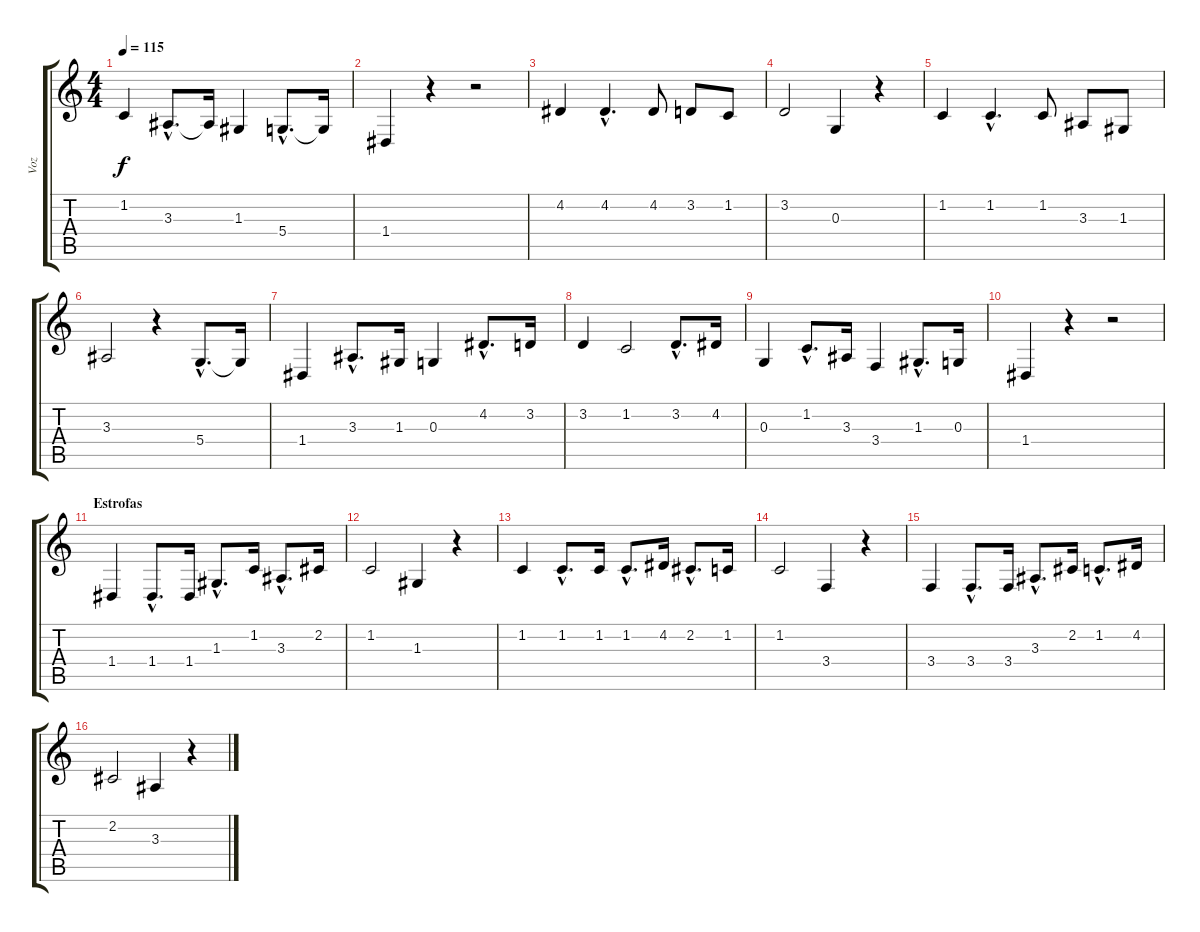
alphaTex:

\track ("Voz" "Voz") {instrument choiraahs}
\staff {score tabs}
\tuning (E4 B3 G3 D3 A2 E2) {hide}
\ts (4 4)
\tempo 115
\clef g2
\ks c
1.2.4{dy f} 3.3{hac}.8{d} 3.3{t}.16 1.3.4 5.4{hac}.8{d} 5.4{t}.16 |
1.4.4 r.4 r.2 |
4.2.4 4.2{hac}.4{d} 4.2.8 3.2.8 1.2.8 |
3.2.2 0.3.4 r.4 |
1.2.4 1.2{hac}.4{d} 1.2.8 3.3.8 1.3.8 |
3.3.2 r.4 5.4{hac}.8{d} 5.4{t}.16 |
1.4.4 3.3{hac}.8{d} 1.3.16 0.3.4 4.2{hac}.8{d} 3.2.16 |
3.2.4 1.2.2 3.2{hac}.8{d} 4.2.16 |
0.3.4 1.2{hac}.8{d} 3.3.16 3.4.4 1.3{hac}.8{d} 0.3.16 |
1.4.4 r.4 r.2 |
\section ("" "Estrofas")
1.4.4 1.4{hac}.8{d} 1.4.16 1.3{hac}.8{d} 1.2.16 3.3{hac}.8{d} 2.2.16 |
1.2.2 1.3.4 r.4 |
1.2.4 1.2{hac}.8{d} 1.2.16 1.2{hac}.8{d} 4.2.16 2.2{hac}.8{d} 1.2.16 |
1.2.2 3.4.4 r.4 |
3.4.4 3.4{hac}.8{d} 3.4.16 3.3{hac}.8{d} 2.2.16 1.2{hac}.8{d} 4.2.16 |
2.2.2 3.3.4 r.4
